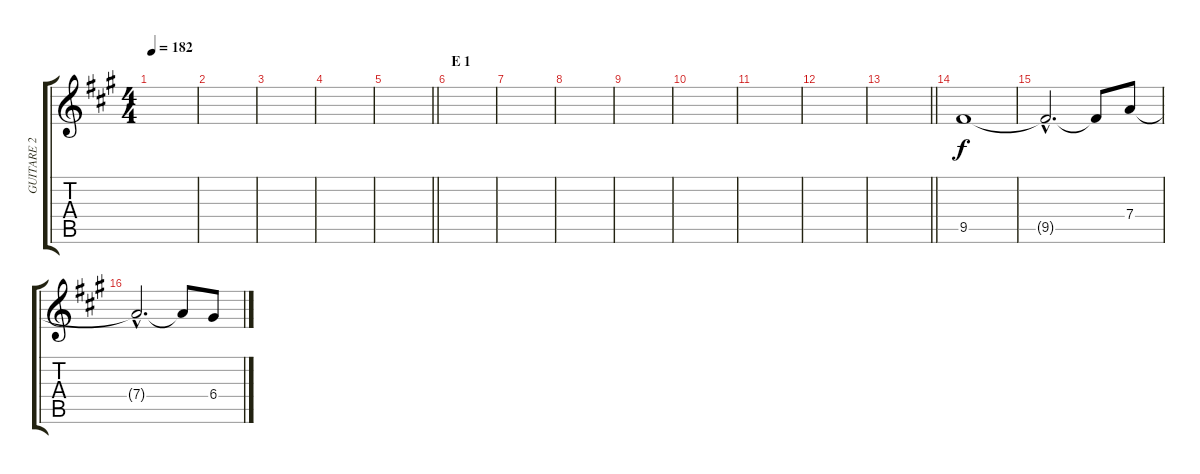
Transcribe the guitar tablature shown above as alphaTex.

\track ("GUITARE 2" "GUITARE 2") {instrument distortionguitar}
\staff {score tabs}
\tuning (E4 B3 G3 D3 A2 E2) {hide}
\ts (4 4)
\tempo 182
\clef g2
\ks a
|
|
|
|
\barLineRight lightlight
|
\section ("" "E 1")
|
|
|
|
|
|
|
\barLineRight lightlight
|
9.5.1 |
9.5{hac t}.2{d} 9.5{t}.8 7.4.8 |
7.4{hac t}.2{d} 7.4{t}.8 6.4.8
